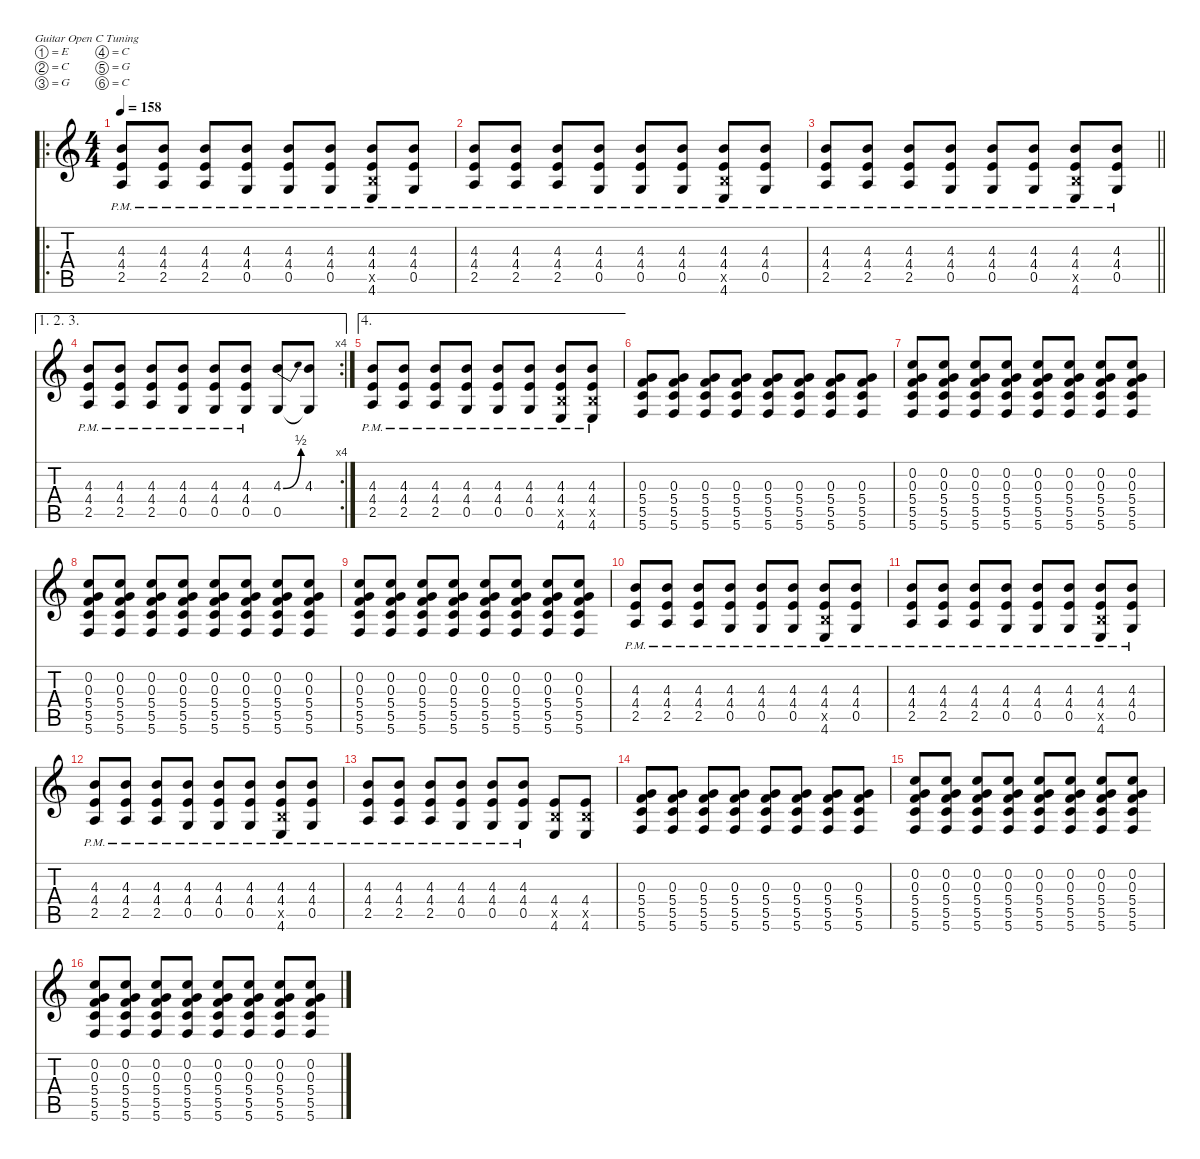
\defaultSystemsLayout 4
\hideDynamics
\bracketExtendMode nobrackets
\singleTrackTrackNamePolicy hidden
\multiTrackTrackNamePolicy hidden
\firstSystemTrackNameMode fullname
\firstSystemTrackNameOrientation horizontal
\otherSystemsTrackNameOrientation horizontal
\track ("Guitar 1" "od.guit.") {instrument overdrivenguitar}
\staff {score tabs}
\tuning (E4 C4 G3 C3 G2 C2)
\ro
\ts (4 4)
\tempo 158
\clef g2
\ks c
(4.3{pm} 4.4{pm} 2.5{pm}).8{dy f beam Up} (4.3{pm} 4.4{pm} 2.5{pm}).8{beam Up} (4.3{pm} 4.4{pm} 2.5{pm}).8{beam Up} (4.3{pm} 4.4{pm} 0.5{pm}).8{beam Up} (4.3{pm} 4.4{pm} 0.5{pm}).8{beam Up} (4.3{pm} 4.4{pm} 0.5{pm}).8{beam Up} (4.3{pm} 4.4{pm} 4.5{pm x} 4.6{pm}).8{beam Up} (4.3{pm} 4.4{pm} 0.5{pm}).8{beam Up} |
(4.3{pm} 4.4{pm} 2.5{pm}).8{beam Up} (4.3{pm} 4.4{pm} 2.5{pm}).8{beam Up} (4.3{pm} 4.4{pm} 2.5{pm}).8{beam Up} (4.3{pm} 4.4{pm} 0.5{pm}).8{beam Up} (4.3{pm} 4.4{pm} 0.5{pm}).8{beam Up} (4.3{pm} 4.4{pm} 0.5{pm}).8{beam Up} (4.3{pm} 4.4{pm} 4.5{pm x} 4.6{pm}).8{beam Up} (4.3{pm} 4.4{pm} 0.5{pm}).8{beam Up} |
\barLineRight lightlight
(4.3{pm} 4.4{pm} 2.5{pm}).8{beam Up} (4.3{pm} 4.4{pm} 2.5{pm}).8{beam Up} (4.3{pm} 4.4{pm} 2.5{pm}).8{beam Up} (4.3{pm} 4.4{pm} 0.5{pm}).8{beam Up} (4.3{pm} 4.4{pm} 0.5{pm}).8{beam Up} (4.3{pm} 4.4{pm} 0.5{pm}).8{beam Up} (4.3{pm} 4.4{pm} 4.5{pm x} 4.6{pm}).8{beam Up} (4.3{pm} 4.4{pm} 0.5{pm}).8{beam Up} |
\ae (1 2 3)
\rc 4
(4.3{pm} 4.4{pm} 2.5{pm}).8{beam Up} (4.3{pm} 4.4{pm} 2.5{pm}).8{beam Up} (4.3{pm} 4.4{pm} 2.5{pm}).8{beam Up} (4.3{pm} 4.4{pm} 0.5{pm}).8{beam Up} (4.3{pm} 4.4{pm} 0.5{pm}).8{beam Up} (4.3{pm} 4.4{pm} 0.5{pm}).8{beam Up} (4.3{be (bend 0 0 9.999999599999999 2)} 0.5).8{beam Up} (4.3 0.5{t}).8{beam Up} |
\ae 4
(4.3{pm} 4.4{pm} 2.5{pm}).8{beam Up} (4.3{pm} 4.4{pm} 2.5{pm}).8{beam Up} (4.3{pm} 4.4{pm} 2.5{pm}).8{beam Up} (4.3{pm} 4.4{pm} 0.5{pm}).8{beam Up} (4.3{pm} 4.4{pm} 0.5{pm}).8{beam Up} (4.3{pm} 4.4{pm} 0.5{pm}).8{beam Up} (4.3{pm} 4.4{pm} 4.5{pm x} 4.6{pm}).8{beam Up} (4.3{pm} 4.4{pm} 4.5{pm x} 4.6{pm}).8{beam Up} |
(0.3 5.4 5.5 5.6).8{beam Up} (0.3 5.4 5.5 5.6).8{beam Up} (0.3 5.4 5.5 5.6).8{beam Up} (0.3 5.4 5.5 5.6).8{beam Up} (0.3 5.4 5.5 5.6).8{beam Up} (0.3 5.4 5.5 5.6).8{beam Up} (0.3 5.4 5.5 5.6).8{beam Up} (0.3 5.4 5.5 5.6).8{beam Up} |
(0.2 0.3 5.4 5.5 5.6).8{beam Up} (0.2 0.3 5.4 5.5 5.6).8{beam Up} (0.2 0.3 5.4 5.5 5.6).8{beam Up} (0.2 0.3 5.4 5.5 5.6).8{beam Up} (0.2 0.3 5.4 5.5 5.6).8{beam Up} (0.2 0.3 5.4 5.5 5.6).8{beam Up} (0.2 0.3 5.4 5.5 5.6).8{beam Up} (0.2 0.3 5.4 5.5 5.6).8{beam Up} |
(0.2 0.3 5.4 5.5 5.6).8{beam Up} (0.2 0.3 5.4 5.5 5.6).8{beam Up} (0.2 0.3 5.4 5.5 5.6).8{beam Up} (0.2 0.3 5.4 5.5 5.6).8{beam Up} (0.2 0.3 5.4 5.5 5.6).8{beam Up} (0.2 0.3 5.4 5.5 5.6).8{beam Up} (0.2 0.3 5.4 5.5 5.6).8{beam Up} (0.2 0.3 5.4 5.5 5.6).8{beam Up} |
(0.2 0.3 5.4 5.5 5.6).8{beam Up} (0.2 0.3 5.4 5.5 5.6).8{beam Up} (0.2 0.3 5.4 5.5 5.6).8{beam Up} (0.2 0.3 5.4 5.5 5.6).8{beam Up} (0.2 0.3 5.4 5.5 5.6).8{beam Up} (0.2 0.3 5.4 5.5 5.6).8{beam Up} (0.2 0.3 5.4 5.5 5.6).8{beam Up} (0.2 0.3 5.4 5.5 5.6).8{beam Up} |
(4.3{pm} 4.4{pm} 2.5{pm}).8{beam Up} (4.3{pm} 4.4{pm} 2.5{pm}).8{beam Up} (4.3{pm} 4.4{pm} 2.5{pm}).8{beam Up} (4.3{pm} 4.4{pm} 0.5{pm}).8{beam Up} (4.3{pm} 4.4{pm} 0.5{pm}).8{beam Up} (4.3{pm} 4.4{pm} 0.5{pm}).8{beam Up} (4.3{pm} 4.4{pm} 4.5{pm x} 4.6{pm}).8{beam Up} (4.3{pm} 4.4{pm} 0.5{pm}).8{beam Up} |
(4.3{pm} 4.4{pm} 2.5{pm}).8{beam Up} (4.3{pm} 4.4{pm} 2.5{pm}).8{beam Up} (4.3{pm} 4.4{pm} 2.5{pm}).8{beam Up} (4.3{pm} 4.4{pm} 0.5{pm}).8{beam Up} (4.3{pm} 4.4{pm} 0.5{pm}).8{beam Up} (4.3{pm} 4.4{pm} 0.5{pm}).8{beam Up} (4.3{pm} 4.4{pm} 4.5{pm x} 4.6{pm}).8{beam Up} (4.3{pm} 4.4{pm} 0.5{pm}).8{beam Up} |
(4.3{pm} 4.4{pm} 2.5{pm}).8{beam Up} (4.3{pm} 4.4{pm} 2.5{pm}).8{beam Up} (4.3{pm} 4.4{pm} 2.5{pm}).8{beam Up} (4.3{pm} 4.4{pm} 0.5{pm}).8{beam Up} (4.3{pm} 4.4{pm} 0.5{pm}).8{beam Up} (4.3{pm} 4.4{pm} 0.5{pm}).8{beam Up} (4.3{pm} 4.4{pm} 4.5{pm x} 4.6{pm}).8{beam Up} (4.3{pm} 4.4{pm} 0.5{pm}).8{beam Up} |
(4.3{pm} 4.4{pm} 2.5{pm}).8{beam Up} (4.3{pm} 4.4{pm} 2.5{pm}).8{beam Up} (4.3{pm} 4.4{pm} 2.5{pm}).8{beam Up} (4.3{pm} 4.4{pm} 0.5{pm}).8{beam Up} (4.3{pm} 4.4{pm} 0.5{pm}).8{beam Up} (4.3{pm} 4.4{pm} 0.5{pm}).8{beam Up} (4.4 4.5{x} 4.6).8{beam Up} (4.4 4.5{x} 4.6).8{beam Up} |
(0.3 5.4 5.5 5.6).8{beam Up} (0.3 5.4 5.5 5.6).8{beam Up} (0.3 5.4 5.5 5.6).8{beam Up} (0.3 5.4 5.5 5.6).8{beam Up} (0.3 5.4 5.5 5.6).8{beam Up} (0.3 5.4 5.5 5.6).8{beam Up} (0.3 5.4 5.5 5.6).8{beam Up} (0.3 5.4 5.5 5.6).8{beam Up} |
(0.2 0.3 5.4 5.5 5.6).8{beam Up} (0.2 0.3 5.4 5.5 5.6).8{beam Up} (0.2 0.3 5.4 5.5 5.6).8{beam Up} (0.2 0.3 5.4 5.5 5.6).8{beam Up} (0.2 0.3 5.4 5.5 5.6).8{beam Up} (0.2 0.3 5.4 5.5 5.6).8{beam Up} (0.2 0.3 5.4 5.5 5.6).8{beam Up} (0.2 0.3 5.4 5.5 5.6).8{beam Up} |
(0.2 0.3 5.4 5.5 5.6).8{beam Up} (0.2 0.3 5.4 5.5 5.6).8{beam Up} (0.2 0.3 5.4 5.5 5.6).8{beam Up} (0.2 0.3 5.4 5.5 5.6).8{beam Up} (0.2 0.3 5.4 5.5 5.6).8{beam Up} (0.2 0.3 5.4 5.5 5.6).8{beam Up} (0.2 0.3 5.4 5.5 5.6).8{beam Up} (0.2 0.3 5.4 5.5 5.6).8{beam Up}
